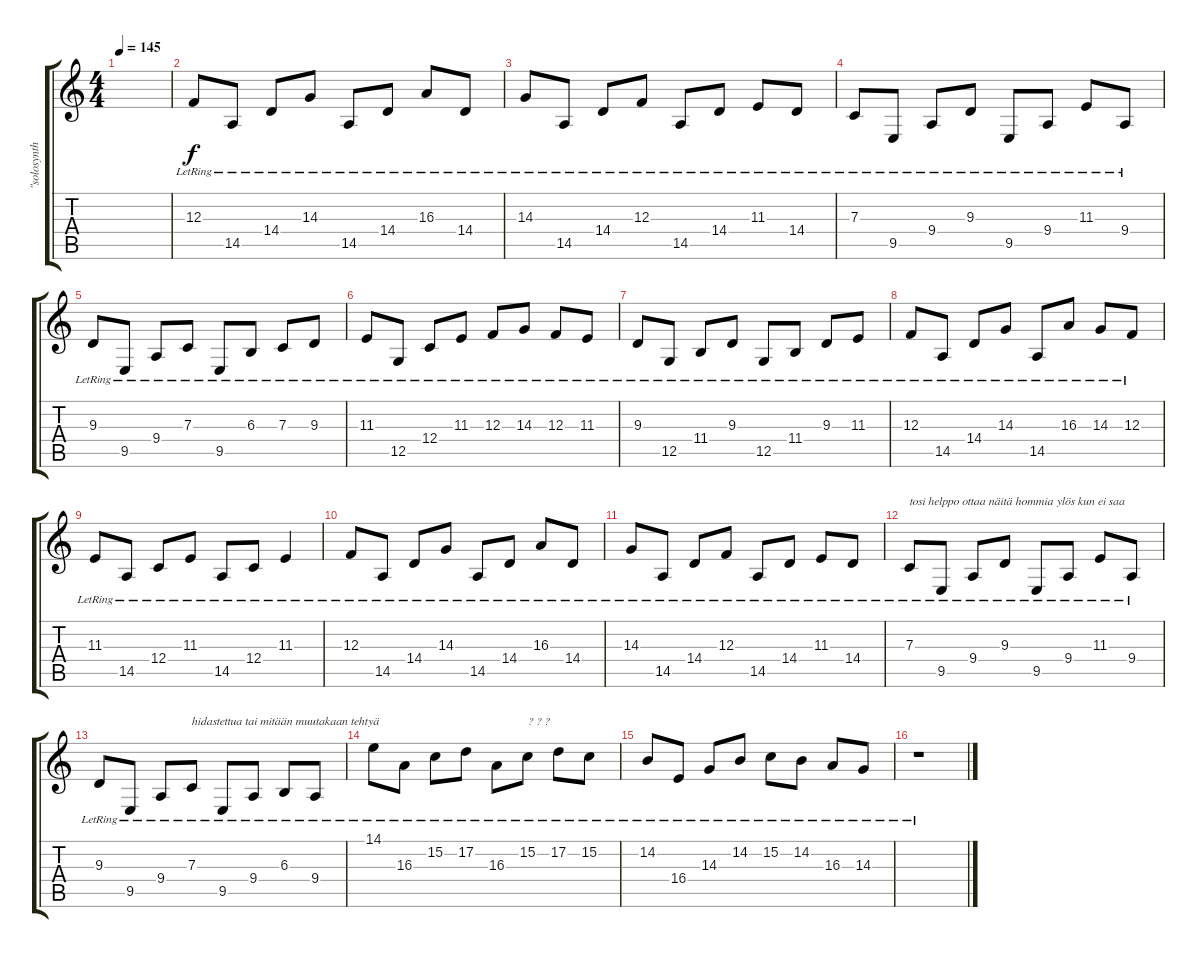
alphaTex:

\track ("\"solosynth\"" "\"solosynth") {instrument acousticgrandpiano}
\staff {score tabs}
\tuning (D4 A3 F3 C3 G2 D2) {hide}
\ts (4 4)
\tempo 145
\clef g2
\ks c
|
12.3{lr}.8{volume 15 instrument acousticgrandpiano} 14.5{lr}.8 14.4{lr}.8 14.3{lr}.8 14.5{lr}.8 14.4{lr}.8 16.3{lr}.8 14.4{lr}.8 |
14.3{lr}.8 14.5{lr}.8 14.4{lr}.8 12.3{lr}.8 14.5{lr}.8 14.4{lr}.8 11.3{lr}.8 14.4{lr}.8 |
7.3{lr}.8 9.5{lr}.8 9.4{lr}.8 9.3{lr}.8 9.5{lr}.8 9.4{lr}.8 11.3{lr}.8 9.4{lr}.8 |
9.3{lr}.8 9.5{lr}.8 9.4{lr}.8 7.3{lr}.8 9.5{lr}.8 6.3{lr}.8 7.3{lr}.8 9.3{lr}.8 |
11.3{lr}.8{volume 15 instrument acousticgrandpiano} 12.5{lr}.8 12.4{lr}.8 11.3{lr}.8 12.3{lr}.8 14.3{lr}.8 12.3{lr}.8 11.3{lr}.8 |
9.3{lr}.8 12.5{lr}.8 11.4{lr}.8 9.3{lr}.8 12.5{lr}.8 11.4{lr}.8 9.3{lr}.8 11.3{lr}.8 |
12.3{lr}.8 14.5{lr}.8 14.4{lr}.8 14.3{lr}.8 14.5{lr}.8 16.3{lr}.8 14.3{lr}.8 12.3{lr}.8 |
11.3{lr}.8 14.5{lr}.8 12.4{lr}.8 11.3{lr}.8 14.5{lr}.8 12.4{lr}.8 11.3{lr}.4 |
12.3{lr}.8{volume 15 instrument acousticgrandpiano} 14.5{lr}.8 14.4{lr}.8 14.3{lr}.8 14.5{lr}.8 14.4{lr}.8 16.3{lr}.8 14.4{lr}.8 |
14.3{lr}.8 14.5{lr}.8 14.4{lr}.8 12.3{lr}.8 14.5{lr}.8 14.4{lr}.8 11.3{lr}.8 14.4{lr}.8 |
7.3{lr}.8{txt "tosi helppo ottaa näitä hommia ylös kun ei saa" volume 15 instrument acousticgrandpiano} 9.5{lr}.8 9.4{lr}.8 9.3{lr}.8 9.5{lr}.8 9.4{lr}.8 11.3{lr}.8 9.4{lr}.8 |
9.3{lr}.8 9.5{lr}.8 9.4{lr}.8 7.3{lr}.8{txt "hidastettua tai mitään muutakaan tehtyä"} 9.5{lr}.8 9.4{lr}.8 6.3{lr}.8 9.4{lr}.8 |
14.1{lr}.8 16.3{lr}.8 15.2{lr}.8 17.2{lr}.8 16.3{lr}.8 15.2{lr}.8{txt "? ? ?"} 17.2{lr}.8 15.2{lr}.8 |
14.2{lr}.8 16.4{lr}.8 14.3{lr}.8 14.2{lr}.8 15.2{lr}.8 14.2{lr}.8 16.3{lr}.8 14.3{lr}.8 |
r.1
